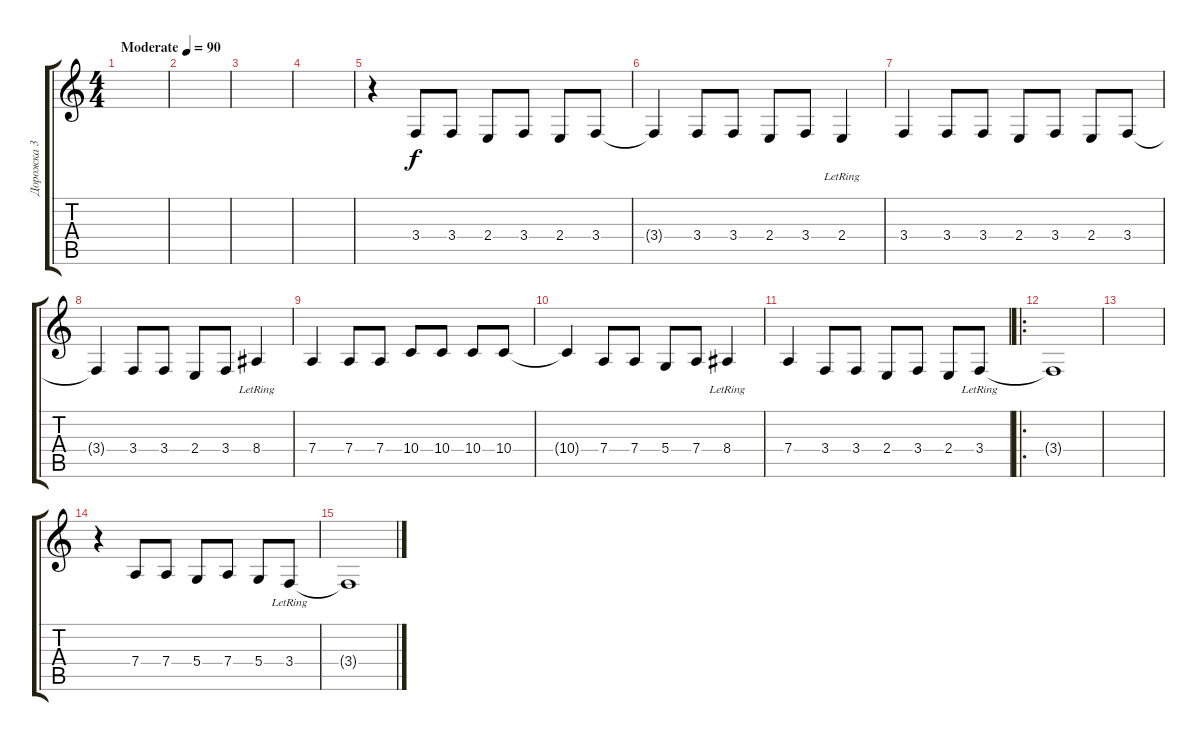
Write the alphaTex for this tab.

\track ("Дорожка 3" "Дорожка 3") {instrument whistle}
\staff {score tabs}
\tuning (E4 B3 G3 D3 A2 E2) {hide}
\ts (4 4)
\tempo (90 "Moderate")
\clef g2
\ks c
|
|
|
|
r.4 3.4.8 3.4.8 2.4.8 3.4.8 2.4.8 3.4.8 |
3.4{t}.4 3.4.8 3.4.8 2.4.8 3.4.8 2.4{lr}.4 |
3.4.4 3.4.8 3.4.8 2.4.8 3.4.8 2.4.8 3.4.8 |
3.4{t}.4 3.4.8 3.4.8 2.4.8 3.4.8 8.4{lr}.4 |
7.4.4 7.4.8 7.4.8 10.4.8 10.4.8 10.4.8 10.4.8 |
10.4{t}.4 7.4.8 7.4.8 5.4.8 7.4.8 8.4{lr}.4 |
7.4.4 3.4.8 3.4.8 2.4.8 3.4.8 2.4.8 3.4{lr}.8 |
\ro
3.4{t}.1 |
|
r.4 7.4.8 7.4.8 5.4.8 7.4.8 5.4.8 3.4{lr}.8 |
3.4{t}.1
